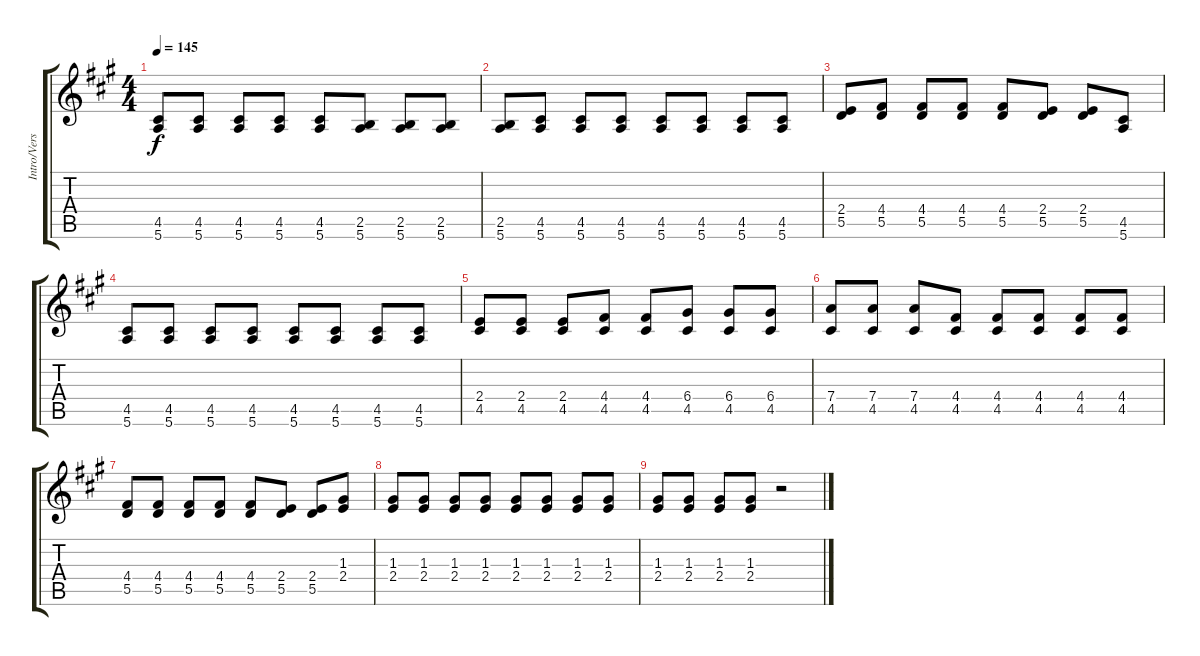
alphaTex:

\track ("Intro/Verse Double" "Intro/Vers") {instrument electricguitarclean}
\staff {score tabs}
\tuning (E4 B3 G3 D3 A2 E2) {hide}
\ts (4 4)
\tempo 145
\clef g2
\ks a
(4.5 5.6).8{dy f} (4.5 5.6).8 (4.5 5.6).8 (4.5 5.6).8 (4.5 5.6).8 (2.5 5.6).8 (2.5 5.6).8 (2.5 5.6).8 |
(2.5 5.6).8 (4.5 5.6).8 (4.5 5.6).8 (4.5 5.6).8 (4.5 5.6).8 (4.5 5.6).8 (4.5 5.6).8 (4.5 5.6).8 |
(2.4 5.5).8 (4.4 5.5).8 (4.4 5.5).8 (4.4 5.5).8 (4.4 5.5).8 (2.4 5.5).8 (2.4 5.5).8 (4.5 5.6).8 |
(4.5 5.6).8 (4.5 5.6).8 (4.5 5.6).8 (4.5 5.6).8 (4.5 5.6).8 (4.5 5.6).8 (4.5 5.6).8 (4.5 5.6).8 |
(2.4 4.5).8 (2.4 4.5).8 (2.4 4.5).8 (4.4 4.5).8 (4.4 4.5).8 (6.4 4.5).8 (6.4 4.5).8 (6.4 4.5).8 |
(7.4 4.5).8 (7.4 4.5).8 (7.4 4.5).8 (4.4 4.5).8 (4.4 4.5).8 (4.4 4.5).8 (4.4 4.5).8 (4.4 4.5).8 |
(4.4 5.5).8 (4.4 5.5).8 (4.4 5.5).8 (4.4 5.5).8 (4.4 5.5).8 (2.4 5.5).8 (2.4 5.5).8 (1.3 2.4).8 |
(1.3 2.4).8 (1.3 2.4).8 (1.3 2.4).8 (1.3 2.4).8 (1.3 2.4).8 (1.3 2.4).8 (1.3 2.4).8 (1.3 2.4).8 |
(1.3 2.4).8 (1.3 2.4).8 (1.3 2.4).8 (1.3 2.4).8 r.2
